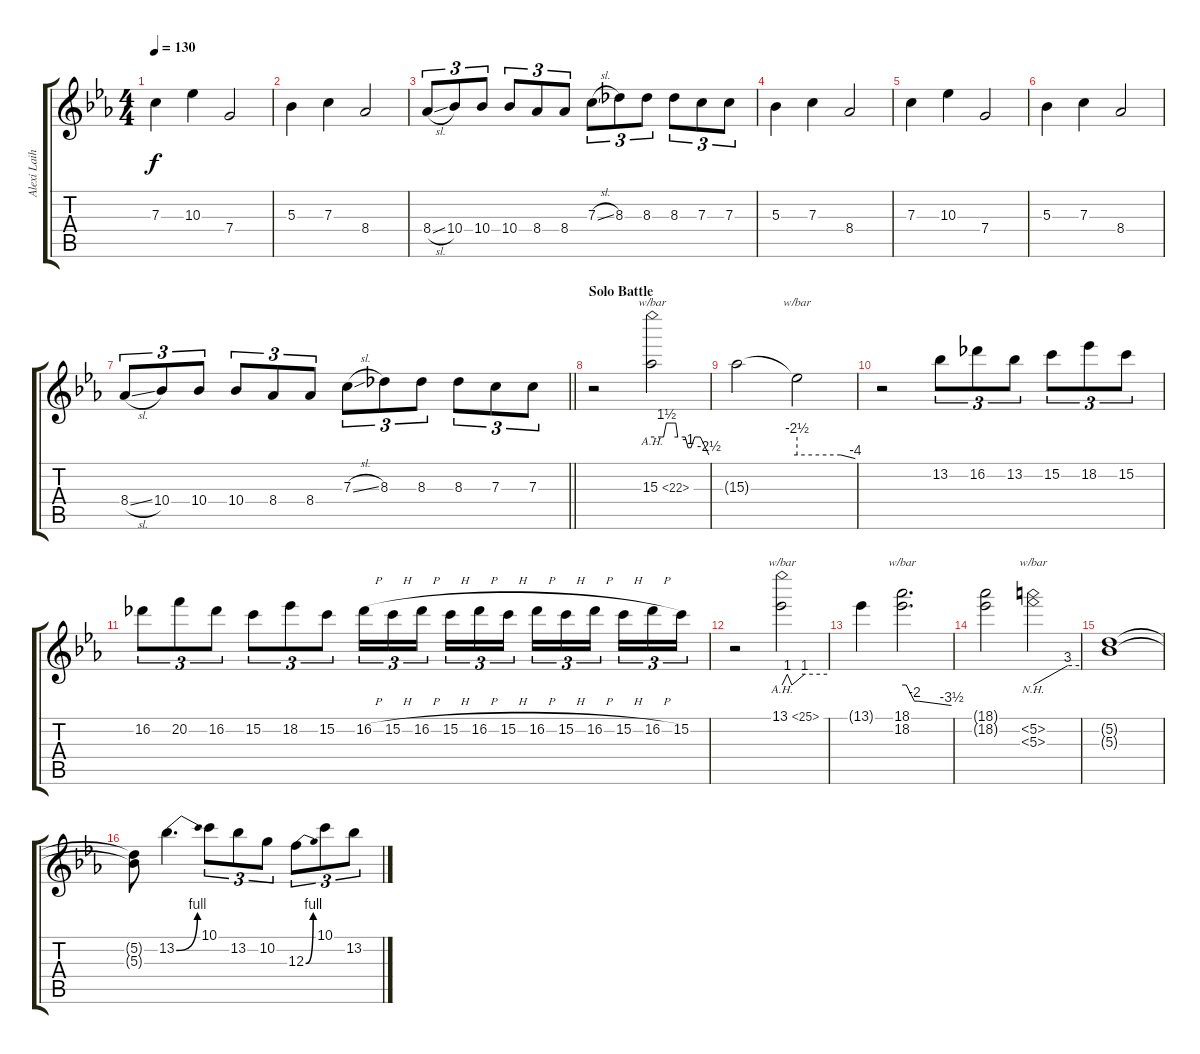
\track ("Alexi Laiho" "Alexi Laih") {instrument distortionguitar}
\staff {score tabs}
\tuning (D4 A3 F3 C3 G2 C2) {hide}
\ts (4 4)
\tempo 130
\clef g2
\ks eb
7.3.4{dy f} 10.3.4 7.4.2 |
5.3.4 7.3.4 8.4.2 |
8.4{sl}.8{tu (3 2)} 10.4.8{tu (3 2)} 10.4.8{tu (3 2)} 10.4.8{tu (3 2)} 8.4.8{tu (3 2)} 8.4.8{tu (3 2)} 7.3{sl}.8{tu (3 2)} 8.3.8{tu (3 2)} 8.3.8{tu (3 2)} 8.3.8{tu (3 2)} 7.3.8{tu (3 2)} 7.3.8{tu (3 2)} |
5.3.4 7.3.4 8.4.2 |
7.3.4 10.3.4 7.4.2 |
5.3.4 7.3.4 8.4.2 |
\barLineRight lightlight
8.4{sl}.8{tu (3 2)} 10.4.8{tu (3 2)} 10.4.8{tu (3 2)} 10.4.8{tu (3 2)} 8.4.8{tu (3 2)} 8.4.8{tu (3 2)} 7.3{sl}.8{tu (3 2)} 8.3.8{tu (3 2)} 8.3.8{tu (3 2)} 8.3.8{tu (3 2)} 7.3.8{tu (3 2)} 7.3.8{tu (3 2)} |
\section ("" "Solo Battle")
r.2 15.3{ah 7}.2{tbe (custom default 0 0 10 0 12 0 15 6 20 6 23 6 25 6 27 0 35 0 38 -4 41 -4 45 0 51 0 60 -10)} |
15.3{t}.2 15.3{t}.2{tbe (custom default 0 -10 45 -10 60 -16)} |
r.2 13.2.8{tu (3 2)} 16.2.8{tu (3 2)} 13.2.8{tu (3 2)} 15.2.8{tu (3 2)} 18.2.8{tu (3 2)} 15.2.8{tu (3 2)} |
16.2.8{tu (3 2)} 20.2.8{tu (3 2)} 16.2.8{tu (3 2)} 15.2.8{tu (3 2)} 18.2.8{tu (3 2)} 15.2.8{tu (3 2)} 16.2{h}.16{tu (3 2)} 15.2{h}.16{tu (3 2)} 16.2{h}.16{tu (3 2) beam splitsecondary} 15.2{h}.16{tu (3 2)} 16.2{h}.16{tu (3 2)} 15.2{h}.16{tu (3 2)} 16.2{h}.16{tu (3 2)} 15.2{h}.16{tu (3 2)} 16.2{h}.16{tu (3 2) beam splitsecondary} 15.2{h}.16{tu (3 2)} 16.2{h}.16{tu (3 2)} 15.2.16{tu (3 2)} |
r.2 13.1{ah 12}.2{tbe (custom default 0 0 7 4 13 0 30 4 60 4)} |
13.1{t}.4 (18.1 18.2).2{d tbe (custom default 0 0 5 0 15 -8 20 -8 60 -14)} |
(18.1{t} 18.2{t}).2 (5.2{nh} 5.3{nh}).2{tbe (custom default 0 0 45 12 60 12)} |
(5.2{t} 5.3{t}).1 |
(5.2{t} 5.3{t}).8 13.2{be (bend 0 0 60 4)}.4{d} 10.1.8{tu (3 2)} 13.2.8{tu (3 2)} 10.2.8{tu (3 2)} 12.3{be (bend 0 0 60 4)}.8{tu (3 2)} 10.1.8{tu (3 2)} 13.2.8{tu (3 2)}
